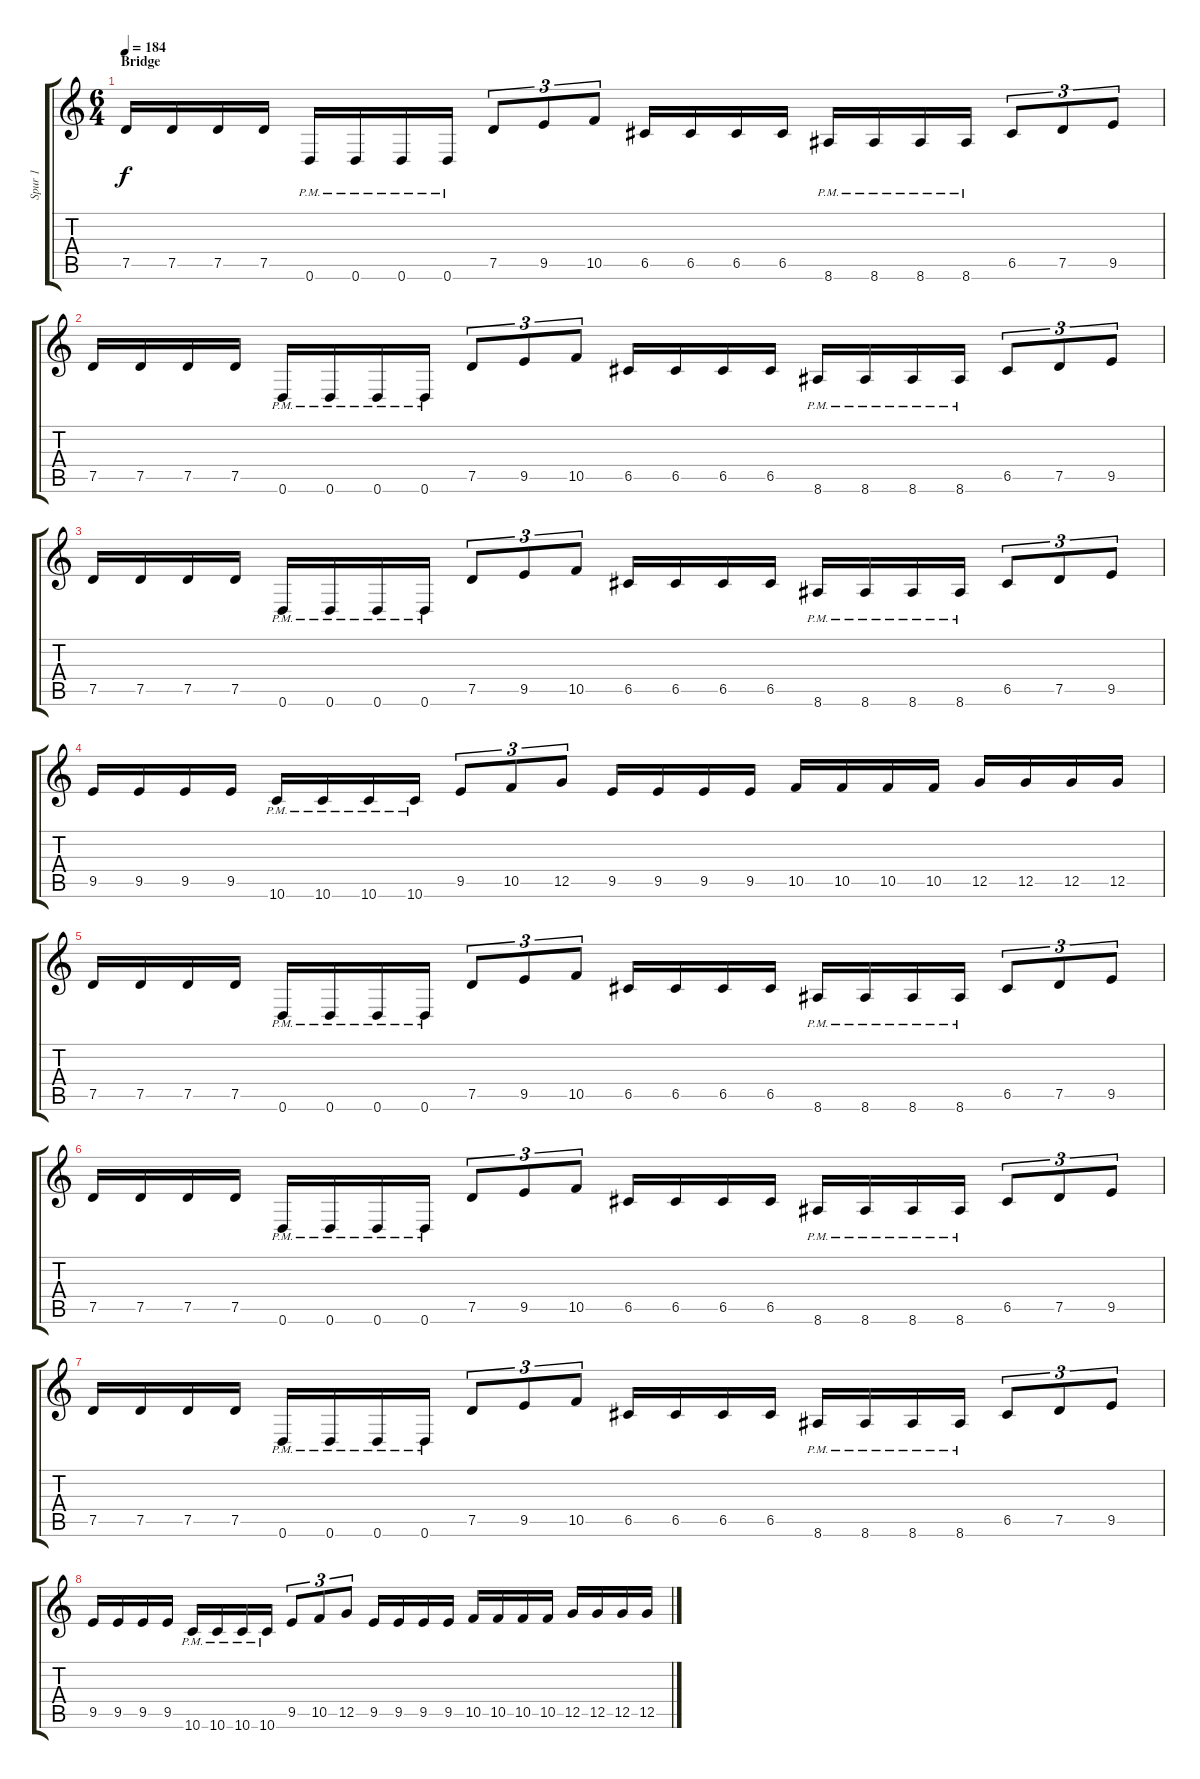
\track ("Spur 1" "Spur 1") {instrument distortionguitar}
\staff {score tabs}
\tuning (D4 A3 F3 C3 G2 D2) {hide}
\ts (6 4)
\section ("" "Bridge")
\tempo 184
\clef g2
\ks c
7.5.16{dy f} 7.5.16 7.5.16 7.5.16 0.6{pm}.16 0.6{pm}.16 0.6{pm}.16 0.6{pm}.16 7.5.8{tu (3 2)} 9.5.8{tu (3 2)} 10.5.8{tu (3 2)} 6.5.16 6.5.16 6.5.16 6.5.16 8.6{pm}.16 8.6{pm}.16 8.6{pm}.16 8.6{pm}.16 6.5.8{tu (3 2)} 7.5.8{tu (3 2)} 9.5.8{tu (3 2)} |
7.5.16 7.5.16 7.5.16 7.5.16 0.6{pm}.16 0.6{pm}.16 0.6{pm}.16 0.6{pm}.16 7.5.8{tu (3 2)} 9.5.8{tu (3 2)} 10.5.8{tu (3 2)} 6.5.16 6.5.16 6.5.16 6.5.16 8.6{pm}.16 8.6{pm}.16 8.6{pm}.16 8.6{pm}.16 6.5.8{tu (3 2)} 7.5.8{tu (3 2)} 9.5.8{tu (3 2)} |
7.5.16 7.5.16 7.5.16 7.5.16 0.6{pm}.16 0.6{pm}.16 0.6{pm}.16 0.6{pm}.16 7.5.8{tu (3 2)} 9.5.8{tu (3 2)} 10.5.8{tu (3 2)} 6.5.16 6.5.16 6.5.16 6.5.16 8.6{pm}.16 8.6{pm}.16 8.6{pm}.16 8.6{pm}.16 6.5.8{tu (3 2)} 7.5.8{tu (3 2)} 9.5.8{tu (3 2)} |
9.5.16 9.5.16 9.5.16 9.5.16 10.6{pm}.16 10.6{pm}.16 10.6{pm}.16 10.6{pm}.16 9.5.8{tu (3 2)} 10.5.8{tu (3 2)} 12.5.8{tu (3 2)} 9.5.16 9.5.16 9.5.16 9.5.16 10.5.16 10.5.16 10.5.16 10.5.16 12.5.16 12.5.16 12.5.16 12.5.16 |
7.5.16 7.5.16 7.5.16 7.5.16 0.6{pm}.16 0.6{pm}.16 0.6{pm}.16 0.6{pm}.16 7.5.8{tu (3 2)} 9.5.8{tu (3 2)} 10.5.8{tu (3 2)} 6.5.16 6.5.16 6.5.16 6.5.16 8.6{pm}.16 8.6{pm}.16 8.6{pm}.16 8.6{pm}.16 6.5.8{tu (3 2)} 7.5.8{tu (3 2)} 9.5.8{tu (3 2)} |
7.5.16 7.5.16 7.5.16 7.5.16 0.6{pm}.16 0.6{pm}.16 0.6{pm}.16 0.6{pm}.16 7.5.8{tu (3 2)} 9.5.8{tu (3 2)} 10.5.8{tu (3 2)} 6.5.16 6.5.16 6.5.16 6.5.16 8.6{pm}.16 8.6{pm}.16 8.6{pm}.16 8.6{pm}.16 6.5.8{tu (3 2)} 7.5.8{tu (3 2)} 9.5.8{tu (3 2)} |
7.5.16 7.5.16 7.5.16 7.5.16 0.6{pm}.16 0.6{pm}.16 0.6{pm}.16 0.6{pm}.16 7.5.8{tu (3 2)} 9.5.8{tu (3 2)} 10.5.8{tu (3 2)} 6.5.16 6.5.16 6.5.16 6.5.16 8.6{pm}.16 8.6{pm}.16 8.6{pm}.16 8.6{pm}.16 6.5.8{tu (3 2)} 7.5.8{tu (3 2)} 9.5.8{tu (3 2)} |
9.5.16 9.5.16 9.5.16 9.5.16 10.6{pm}.16 10.6{pm}.16 10.6{pm}.16 10.6{pm}.16 9.5.8{tu (3 2)} 10.5.8{tu (3 2)} 12.5.8{tu (3 2)} 9.5.16 9.5.16 9.5.16 9.5.16 10.5.16 10.5.16 10.5.16 10.5.16 12.5.16 12.5.16 12.5.16 12.5.16
